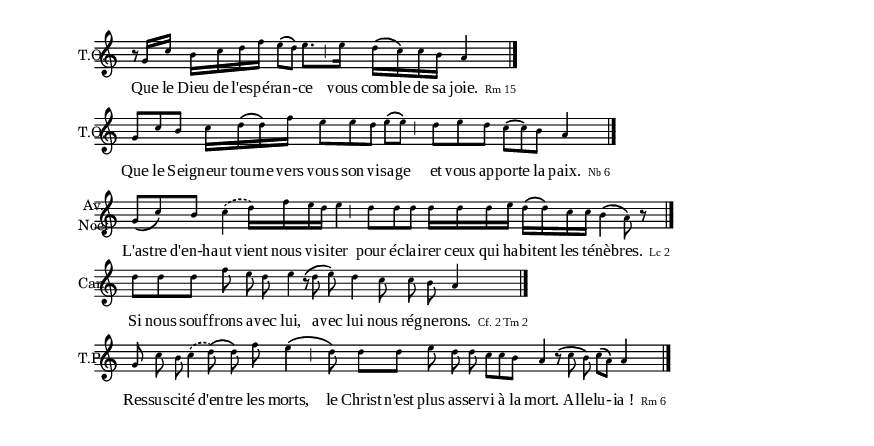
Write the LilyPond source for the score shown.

\version "2.14.0"
\include "definitions.ly"

%\markup {  \hspace #-10 \fill-line { "Psalm 12" "Mode 7" \null \null } }
\noPageBreak


\relative c'' { 
	\new Staff {
		\cadenzaOn
		
		\set Staff.instrumentName = \markup{ \center-column { T.O.  } }
		r8 g16[ c]
		b[ c d f]
		e8[\( d\)]
		e8.[ \pespace \cesure \pespace e16]
		d[\( c\) c b]
		a4
		\endBar
	}

	\addlyrics {
		Que le Dieu de l'es -- pé -- ran -- - -- ce vous com -- ble de sa joie.
		
		\markup { \citation #"Rm 15" } }
	
	
}
\relative c'' { 
	\new Staff {
		\cadenzaOn
		\set Staff.instrumentName = \markup{ \center-column { T.O. } }
		\times 2/3 { g8[ c b] } c16[ d\( d\) f] \times 2/3 { e8[ e d] } e[\( e\)] \cesure \pespace
\times 2/3 { d[ e d] } \times 2/3 { c[\( c\) b] } a4


		\endBar
	}	\addlyrics {
		Que le Sei -- gneur tou -- rne vers vous son vi -- sa -- ge et vous ap -- por -- te la paix.
		\markup { \citation #"Nb 6"}
	}
}

\relative c'' { 
	\new Staff {
		\cadenzaOn
		\set Staff.instrumentName = \markup{ \center-column { Av. Noël } }
		\times 2/3 { g8[\( c\) b] } \slurDashed c4( d16[) f e d] e4 \cesure \pespace
\times 2/3 { d8[ d d] } d16[ d d e] d16[\( d\) c c] b4\( \stemDown a8\) r8 
 \endBar
	}	\addlyrics {
		L'as -- tre "d'en-ha" -- ut vient nous vi -- si -- ter pour éc -- lai -- rer ceux qui ha -- bi -- tent les té -- nè -- bres. 
		\markup { \citation #"Lc 2"}
	}
}

\relative c'' { 
	\new Staff {
		\cadenzaOn
		\set Staff.instrumentName = \markup{ \center-column { Car. } }
		\times 2/3 { d8[ d d] }
		\times 2/3 { f e d }
		e4
		\pespace
		\times 2/3 { r8\( d e\) }
		d4
		\times 2/3 { c8 c b }
		a4
		\endBar
	}	\addlyrics {
		Si nous souf -- frons a -- vec lui, a -- vec lui nous rég -- ne -- rons.
		\markup { \citation #"Cf. 2 Tm 2"}
	}
}
\relative c'' { 
	\new Staff {
		\cadenzaOn
		\set Staff.instrumentName = \markup{ \center-column { T.P. } }
		\times 2/3 { g8 c b }
		\slurDashed
		c4(
		\times 2/3 { d8)\( d\) f }
		\times 2/3 { e4\( \pespace\cesure \pespace d8\) }
		d[ d]
		
		\times 2/3 { e d d }
		\times 2/3 { c[ c b] }
		a4
		
\espall
		\times 2/3 { r
8\( c b\) }
		c[\( a\)]
		a4
		\endBar
	}	\addlyrics {
		Res -- sus -- cit -- é d'en -- tre les morts, le Christ n'est plus as -- ser -- vi à la mort. Al -- le -- lu -- - -- "ia !"
		\markup { \citation #"Rm 6"}
	}
}

